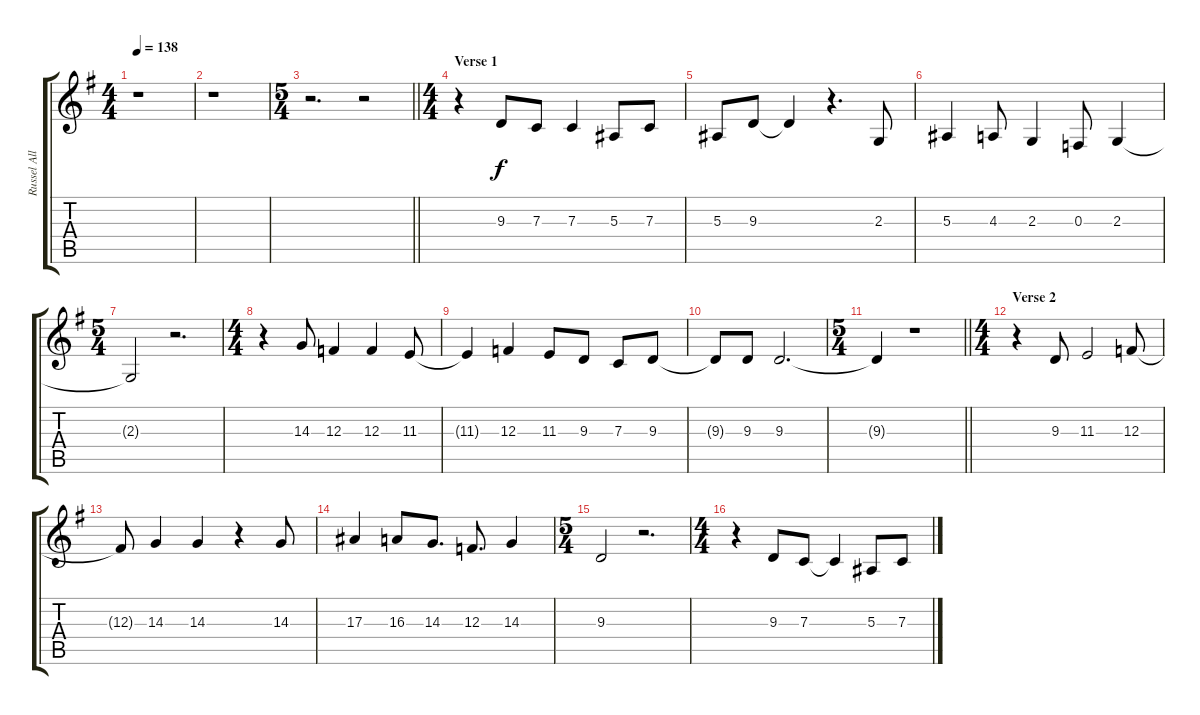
\track ("Russel Allen (vocal)" "Russel All") {instrument tenorsax}
\staff {score tabs}
\tuning (D4 A3 F3 C3 G2 D2) {hide}
\ts (4 4)
\tempo 138
\clef g2
\ks eminor
r.1{dy f} |
r.1 |
\ts (5 4)
\barLineRight lightlight
r.2{d} r.2 |
\ts (4 4)
\section ("" "Verse 1")
r.4 9.3.8 7.3.8 7.3.4 5.3.8 7.3.8 |
5.3.8 9.3.8 9.3{t}.4 r.4{d} 2.3.8 |
5.3.4 4.3.8 2.3.4 0.3.8 2.3.4 |
\ts (5 4)
2.3{t}.2 r.2{d} |
\ts (4 4)
r.4 14.3.8 12.3.4 12.3.4 11.3.8 |
11.3{t}.4 12.3.4 11.3.8 9.3.8 7.3.8 9.3.8 |
9.3{t}.8 9.3.8 9.3.2{d} |
\ts (5 4)
\barLineRight lightlight
9.3{t}.4 r.1 |
\ts (4 4)
\section ("" "Verse 2")
r.4 9.3.8 11.3.2 12.3.8 |
12.3{t}.8 14.3.4 14.3.4 r.4 14.3.8 |
17.3.4 16.3.8 14.3.8{d} 12.3.8{d} 14.3.4 |
\ts (5 4)
9.3.2 r.2{d} |
\ts (4 4)
r.4 9.3.8 7.3.8 7.3{t}.4 5.3.8 7.3.8
